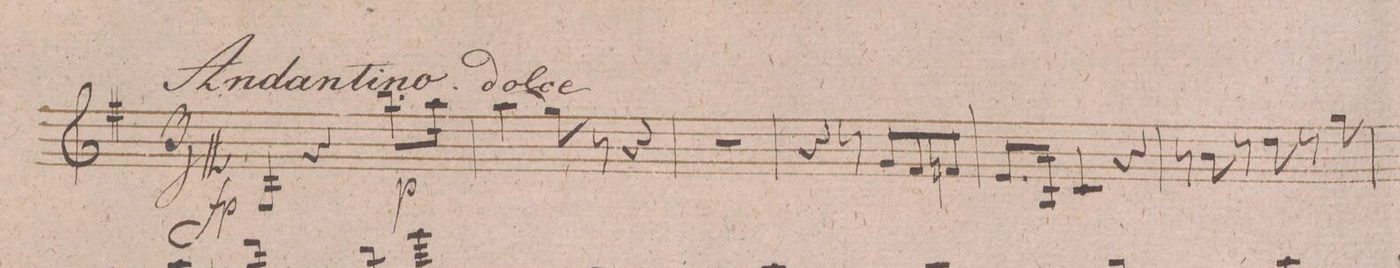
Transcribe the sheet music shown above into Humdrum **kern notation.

**kern	**dynam
*I"Violino 1mo	*
*clefG2	*
*k[f#]	*
*met(c)	*
*M3/4	*
4G/	fp
4r	.
8.bb\L	p
16aa\Jk	.
=95	=95
(>4aa\	.
8gg\)	.
8r	.
4r	.
=96	=96
2.r	.
=97	=97
4r	.
8r	.
8g/L	.
8f#/	.
8fn/J	.
=98	=98
8.e/L	.
16B/Jk	.
4c/	.
4r	.
=99	=99
8r	.
8b\	.
8r	.
8dd\	.
8r	.
8gg\	.
=100	=100
*-	*-
